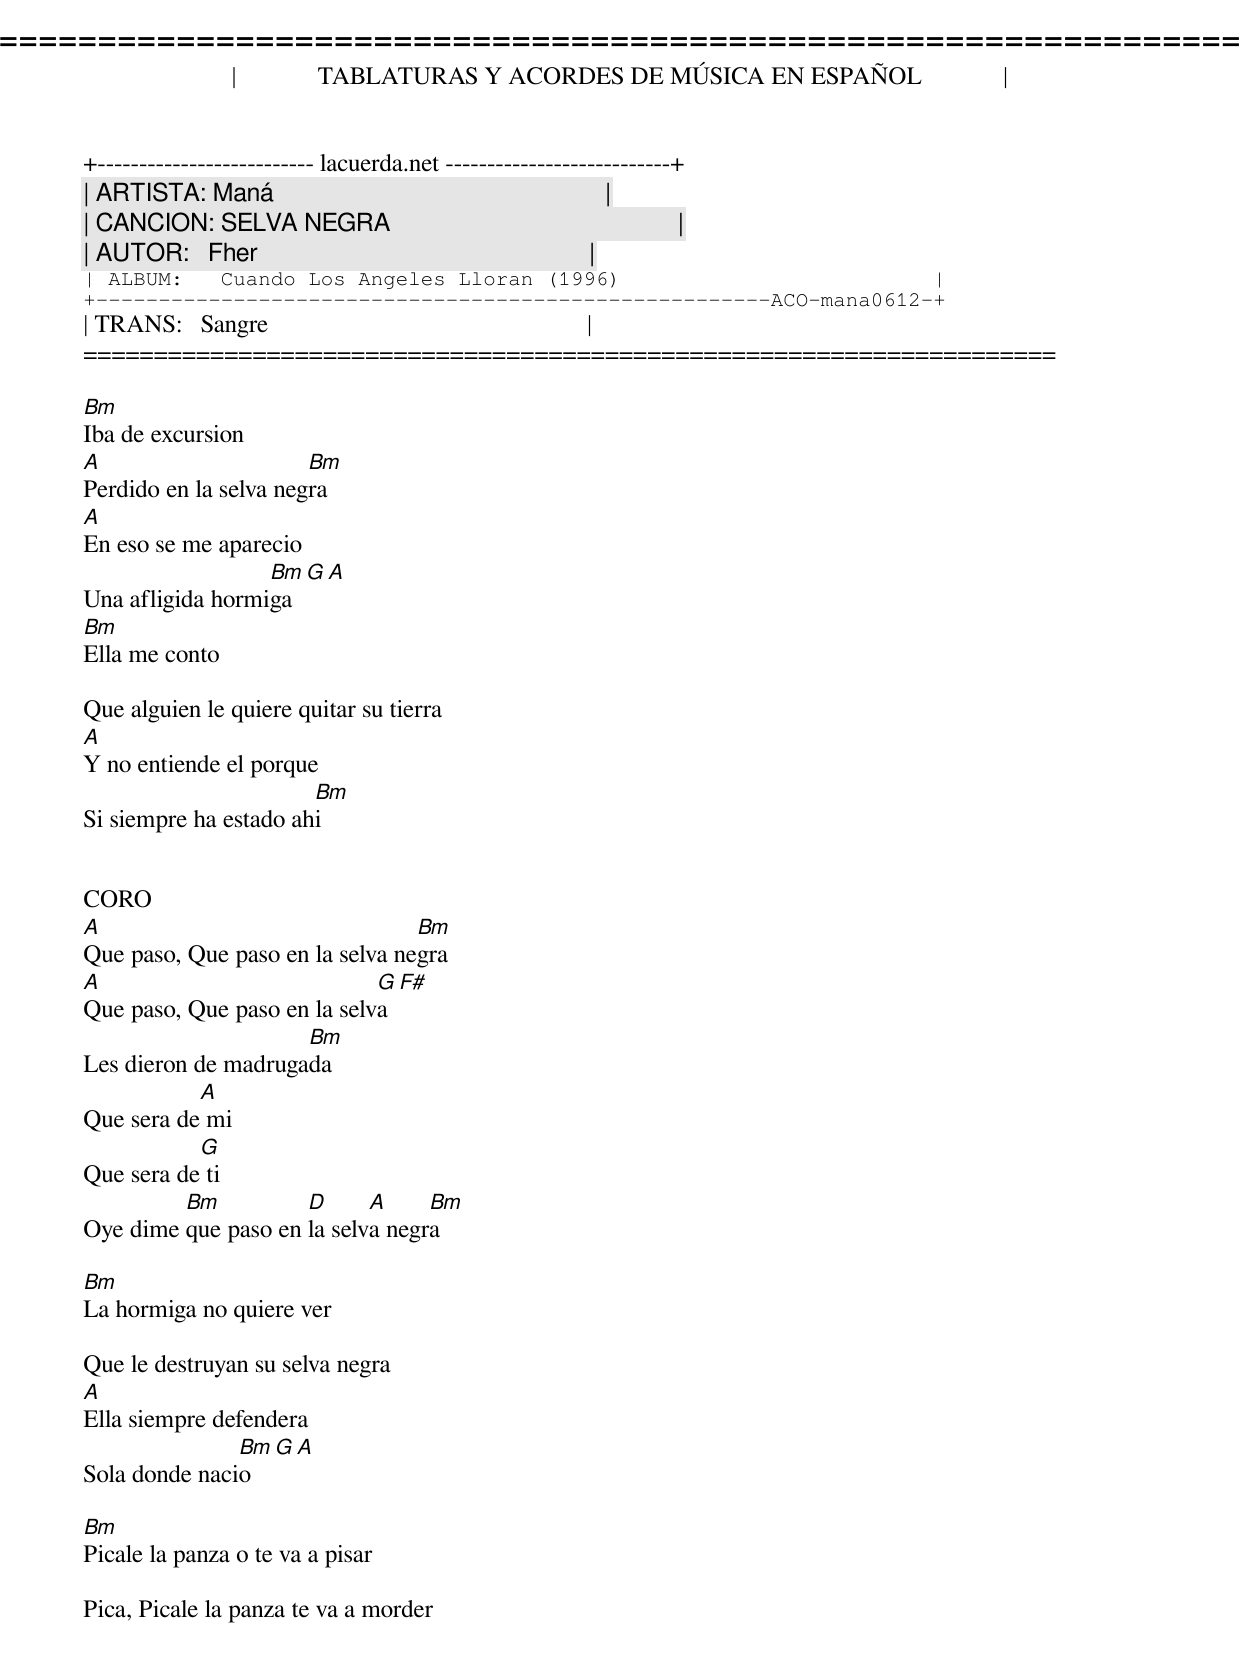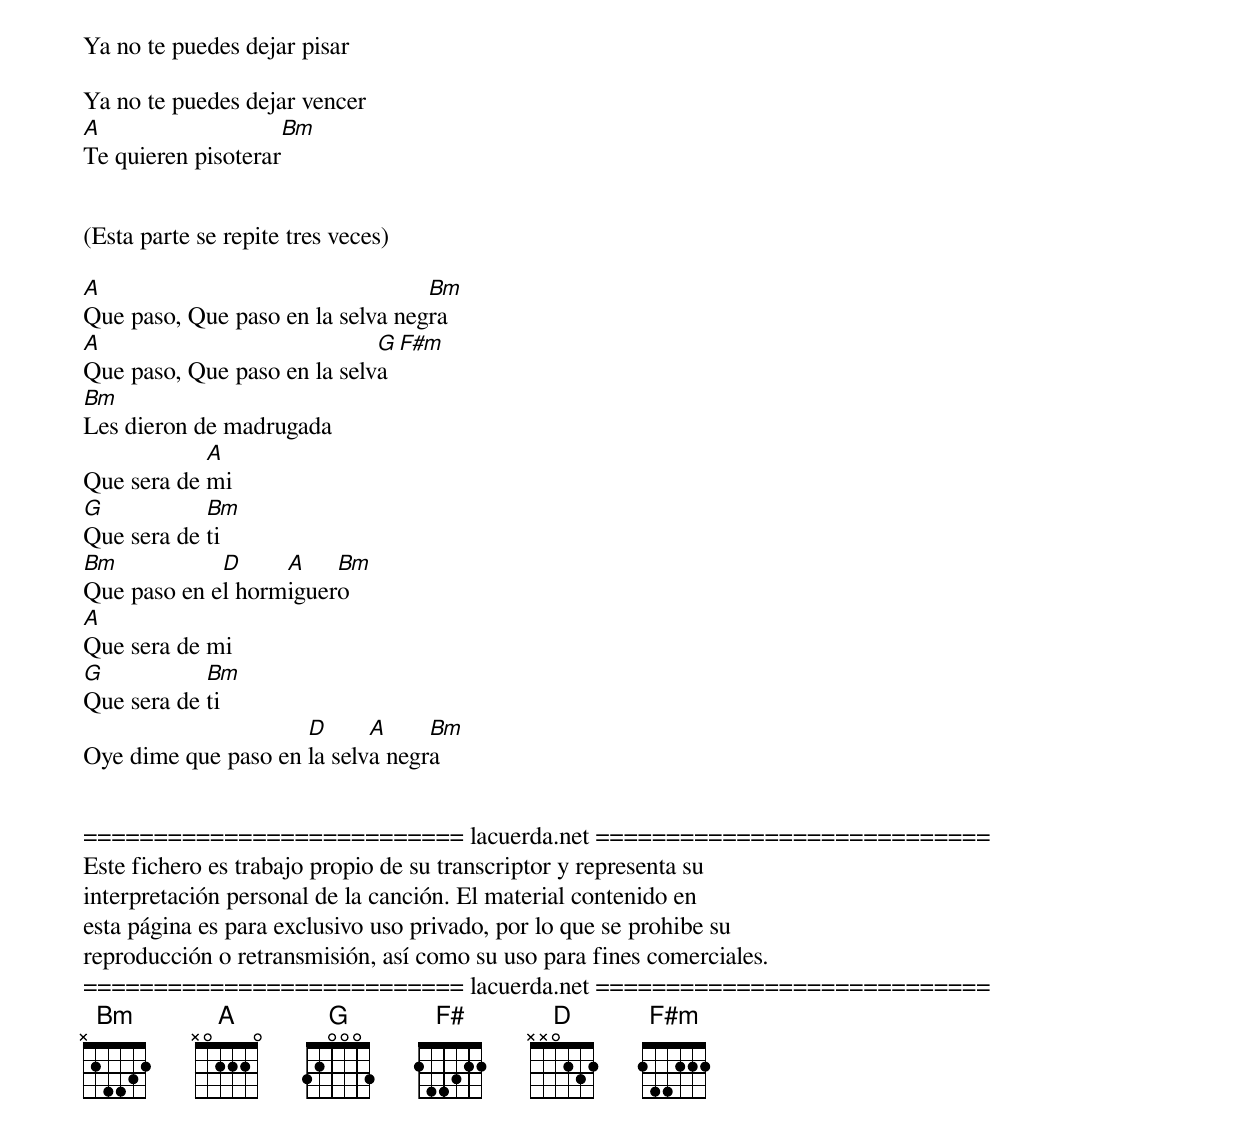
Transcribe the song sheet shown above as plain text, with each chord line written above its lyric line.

=====================================================================
|             TABLATURAS Y ACORDES DE MÚSICA EN ESPAÑOL             |
+-------------------------- lacuerda.net ---------------------------+
| ARTISTA: Maná                                                     |
| CANCION: SELVA NEGRA                                              |
| AUTOR:   Fher                                                     |
| ALBUM:   Cuando Los Angeles Lloran (1996)                         |
+------------------------------------------------------ACO-mana0612-+
| TRANS:   Sangre                                                   |
=====================================================================

Bm
Iba de excursion
A                      Bm
Perdido en la selva negra
A
En eso se me aparecio
                  Bm      G   A
Una afligida hormiga
Bm
Ella me conto

Que alguien le quiere quitar su tierra
A
Y no entiende el porque
                       Bm
Si siempre ha estado ahi


CORO
A                                Bm
Que paso, Que paso en la selva negra
A                            G   F#
Que paso, Que paso en la selva
                     Bm
Les dieron de madrugada
           A
Que sera de mi
           G
Que sera de ti
         Bm          D      A     Bm
Oye dime que paso en la selva negra

Bm
La hormiga no quiere ver

Que le destruyan su selva negra
A
Ella siempre defendera
               Bm        G    A
Sola donde nacio

Bm
Picale la panza o te va a pisar

Pica, Picale la panza te va a morder

Ya no te puedes dejar pisar

Ya no te puedes dejar vencer
A                   Bm
Te quieren pisoterar


(Esta parte se repite tres veces)

A                                 Bm
Que paso, Que paso en la selva negra
A                            G    F#m
Que paso, Que paso en la selva
Bm
Les dieron de madrugada
            A
Que sera de mi
G           Bm
Que sera de ti
Bm           D     A    Bm
Que paso en el hormiguero
A
Que sera de mi
G           Bm
Que sera de ti
                     D      A     Bm
Oye dime que paso en la selva negra


=========================== lacuerda.net ============================
Este fichero es trabajo propio de su transcriptor y representa su
interpretación personal de la canción. El material contenido en
esta página es para exclusivo uso privado, por lo que se prohibe su
reproducción o retransmisión, así como su uso para fines comerciales.
=========================== lacuerda.net ============================
